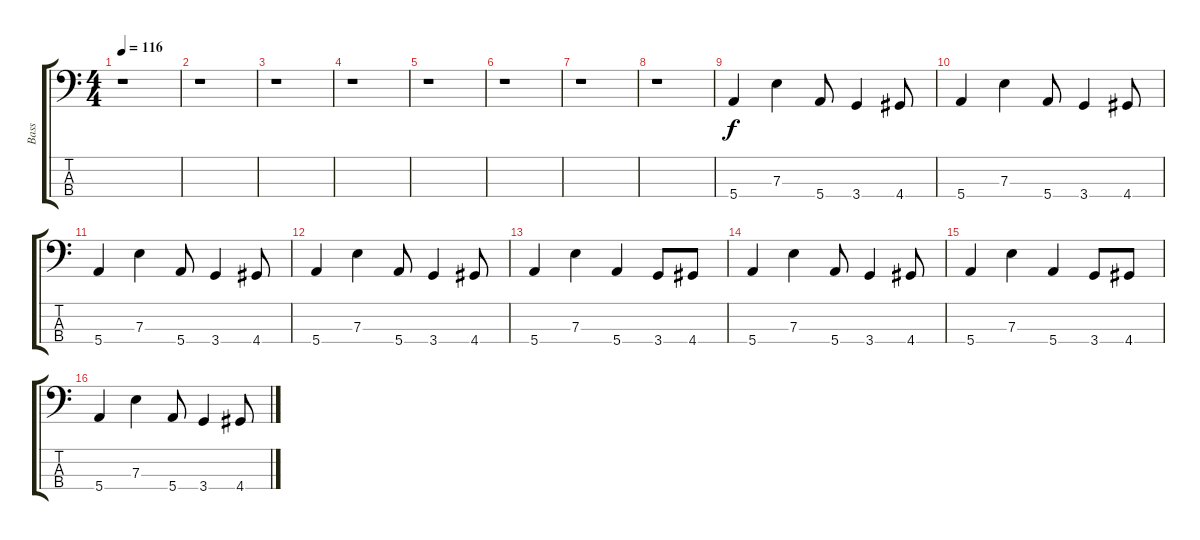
\track ("Bass" "Bass") {instrument electricbassfinger}
\staff {score tabs}
\tuning (G2 D2 A1 E1) {hide}
\ts (4 4)
\tempo 116
\clef f4
\ks c
r.1{dy f instrument electricbassfinger} |
r.1 |
r.1 |
r.1 |
r.1 |
r.1 |
r.1 |
r.1 |
5.4.4 7.3.4 5.4.8 3.4.4 4.4.8 |
5.4.4 7.3.4 5.4.8 3.4.4 4.4.8 |
5.4.4 7.3.4 5.4.8 3.4.4 4.4.8 |
5.4.4 7.3.4 5.4.8 3.4.4 4.4.8 |
5.4.4 7.3.4 5.4.4 3.4.8 4.4.8 |
5.4.4 7.3.4 5.4.8 3.4.4 4.4.8 |
5.4.4 7.3.4 5.4.4 3.4.8 4.4.8 |
5.4.4 7.3.4 5.4.8 3.4.4 4.4.8
